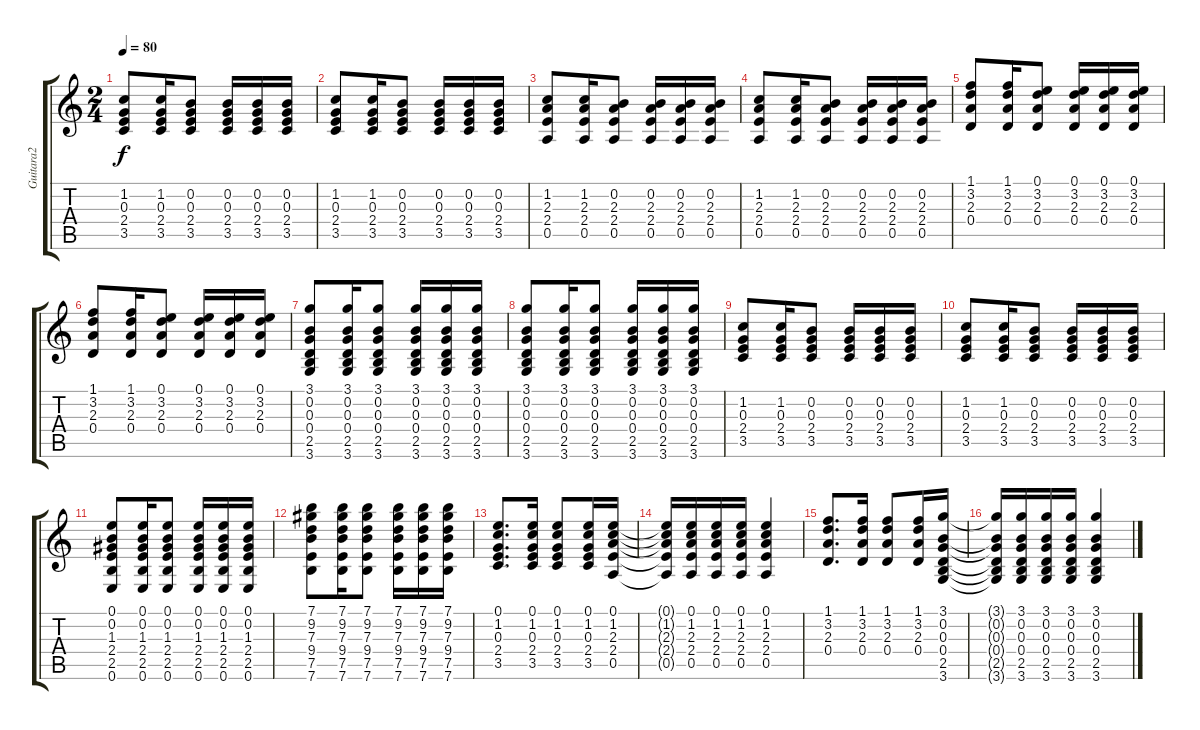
\track ("Guitara2" "Guitara2") {instrument acousticguitarnylon}
\staff {score tabs}
\tuning (E4 B3 G3 D3 A2 E2) {hide}
\ts (2 4)
\tempo 80
\clef g2
\ks aminor
(1.2 0.3 2.4 3.5).8{dy f} (1.2 0.3 2.4 3.5).16 (0.2 0.3 2.4 3.5).8 (0.2 0.3 2.4 3.5).16 (0.2 0.3 2.4 3.5).16 (0.2 0.3 2.4 3.5).16 |
(1.2 0.3 2.4 3.5).8 (1.2 0.3 2.4 3.5).16 (0.2 0.3 2.4 3.5).8 (0.2 0.3 2.4 3.5).16 (0.2 0.3 2.4 3.5).16 (0.2 0.3 2.4 3.5).16 |
(1.2 2.3 2.4 0.5).8 (1.2 2.3 2.4 0.5).16 (0.2 2.3 2.4 0.5).8 (0.2 2.3 2.4 0.5).16 (0.2 2.3 2.4 0.5).16 (0.2 2.3 2.4 0.5).16 |
(1.2 2.3 2.4 0.5).8 (1.2 2.3 2.4 0.5).16 (0.2 2.3 2.4 0.5).8 (0.2 2.3 2.4 0.5).16 (0.2 2.3 2.4 0.5).16 (0.2 2.3 2.4 0.5).16 |
(1.1 3.2 2.3 0.4).8 (1.1 3.2 2.3 0.4).16 (0.1 3.2 2.3 0.4).8 (0.1 3.2 2.3 0.4).16 (0.1 3.2 2.3 0.4).16 (0.1 3.2 2.3 0.4).16 |
(1.1 3.2 2.3 0.4).8 (1.1 3.2 2.3 0.4).16 (0.1 3.2 2.3 0.4).8 (0.1 3.2 2.3 0.4).16 (0.1 3.2 2.3 0.4).16 (0.1 3.2 2.3 0.4).16 |
(3.1 0.2 0.3 0.4 2.5 3.6).8 (3.1 0.2 0.3 0.4 2.5 3.6).16 (3.1 0.2 0.3 0.4 2.5 3.6).8 (3.1 0.2 0.3 0.4 2.5 3.6).16 (3.1 0.2 0.3 0.4 2.5 3.6).16 (3.1 0.2 0.3 0.4 2.5 3.6).16 |
(3.1 0.2 0.3 0.4 2.5 3.6).8 (3.1 0.2 0.3 0.4 2.5 3.6).16 (3.1 0.2 0.3 0.4 2.5 3.6).8 (3.1 0.2 0.3 0.4 2.5 3.6).16 (3.1 0.2 0.3 0.4 2.5 3.6).16 (3.1 0.2 0.3 0.4 2.5 3.6).16 |
(1.2 0.3 2.4 3.5).8 (1.2 0.3 2.4 3.5).16 (0.2 0.3 2.4 3.5).8 (0.2 0.3 2.4 3.5).16 (0.2 0.3 2.4 3.5).16 (0.2 0.3 2.4 3.5).16 |
(1.2 0.3 2.4 3.5).8 (1.2 0.3 2.4 3.5).16 (0.2 0.3 2.4 3.5).8 (0.2 0.3 2.4 3.5).16 (0.2 0.3 2.4 3.5).16 (0.2 0.3 2.4 3.5).16 |
(0.1 0.2 1.3 2.4 2.5 0.6).8 (0.1 0.2 1.3 2.4 2.5 0.6).16 (0.1 0.2 1.3 2.4 2.5 0.6).8 (0.1 0.2 1.3 2.4 2.5 0.6).16 (0.1 0.2 1.3 2.4 2.5 0.6).16 (0.1 0.2 1.3 2.4 2.5 0.6).16 |
(7.1 9.2 7.3 9.4 7.5 7.6).8 (7.1 9.2 7.3 9.4 7.5 7.6).16 (7.1 9.2 7.3 9.4 7.5 7.6).8 (7.1 9.2 7.3 9.4 7.5 7.6).16 (7.1 9.2 7.3 9.4 7.5 7.6).16 (7.1 9.2 7.3 9.4 7.5 7.6).16 |
(0.1 1.2 0.3 2.4 3.5).8{d} (0.1 1.2 0.3 2.4 3.5).16 (0.1 1.2 0.3 2.4 3.5).8 (0.1 1.2 0.3 2.4 3.5).16 (0.1 1.2 2.3 2.4 0.5).16 |
(0.1{t} 1.2{t} 2.3{t} 2.4{t} 0.5{t}).16 (0.1 1.2 2.3 2.4 0.5).16 (0.1 1.2 2.3 2.4 0.5).16 (0.1 1.2 2.3 2.4 0.5).16 (0.1 1.2 2.3 2.4 0.5).4 |
(1.1 3.2 2.3 0.4).8{d} (1.1 3.2 2.3 0.4).16 (1.1 3.2 2.3 0.4).8 (1.1 3.2 2.3 0.4).16 (3.1 0.2 0.3 0.4 2.5 3.6).16 |
(3.1{t} 0.2{t} 0.3{t} 0.4{t} 2.5{t} 3.6{t}).16 (3.1 0.2 0.3 0.4 2.5 3.6).16 (3.1 0.2 0.3 0.4 2.5 3.6).16 (3.1 0.2 0.3 0.4 2.5 3.6).16 (3.1 0.2 0.3 0.4 2.5 3.6).4
